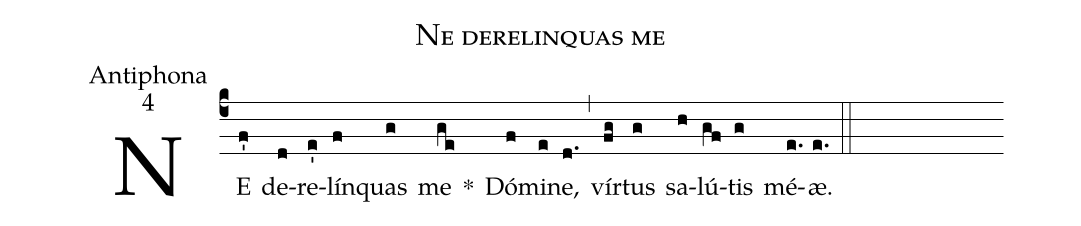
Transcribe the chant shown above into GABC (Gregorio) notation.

name:Ne derelinquas me;
office-part:Antiphona;
mode:4;
%%
(c4) NE(f') de(d)re(e')lín(f)quas(g) me(ge) *() Dó(f)mi(e)ne,(d.) (,) vír(fg)tus(g) sa(h)lú(gf)tis(g) mé(e.)æ.(e.) (::)
